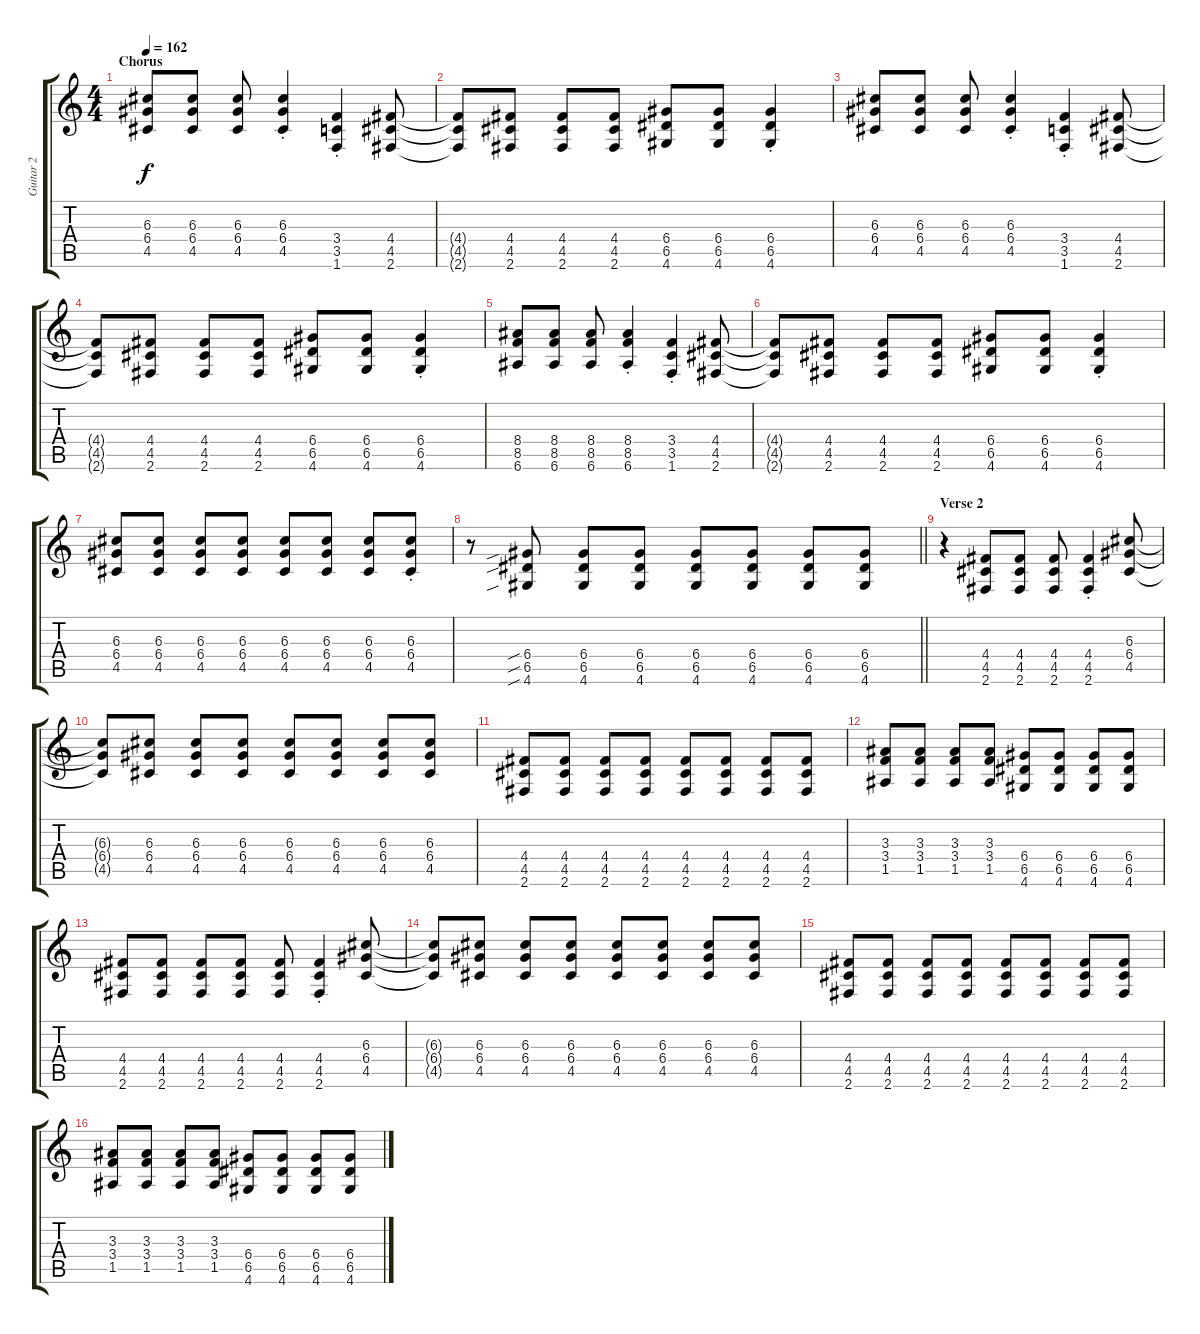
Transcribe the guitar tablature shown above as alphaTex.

\track ("Guitar 2" "Guitar 2") {instrument overdrivenguitar}
\staff {score tabs}
\tuning (E4 B3 G3 D3 A2 E2) {hide}
\ts (4 4)
\section ("" "Chorus")
\tempo 162
\clef g2
\ks c
(6.3 6.4 4.5).8{dy f} (6.3 6.4 4.5).8 (6.3 6.4 4.5).8 (6.3{st} 6.4{st} 4.5{st}).4 (3.4{st} 3.5{st} 1.6{st}).4 (4.4 4.5 2.6).8 |
(4.4{t} 4.5{t} 2.6{t}).8 (4.4 4.5 2.6).8 (4.4 4.5 2.6).8 (4.4 4.5 2.6).8 (6.4 6.5 4.6).8 (6.4 6.5 4.6).8 (6.4{st} 6.5{st} 4.6{st}).4 |
(6.3 6.4 4.5).8 (6.3 6.4 4.5).8 (6.3 6.4 4.5).8 (6.3{st} 6.4{st} 4.5{st}).4 (3.4{st} 3.5{st} 1.6{st}).4 (4.4 4.5 2.6).8 |
(4.4{t} 4.5{t} 2.6{t}).8 (4.4 4.5 2.6).8 (4.4 4.5 2.6).8 (4.4 4.5 2.6).8 (6.4 6.5 4.6).8 (6.4 6.5 4.6).8 (6.4{st} 6.5{st} 4.6{st}).4 |
(8.4 8.5 6.6).8 (8.4 8.5 6.6).8 (8.4 8.5 6.6).8 (8.4{st} 8.5{st} 6.6{st}).4 (3.4{st} 3.5{st} 1.6{st}).4 (4.4 4.5 2.6).8 |
(4.4{t} 4.5{t} 2.6{t}).8 (4.4 4.5 2.6).8 (4.4 4.5 2.6).8 (4.4 4.5 2.6).8 (6.4 6.5 4.6).8 (6.4 6.5 4.6).8 (6.4{st} 6.5{st} 4.6{st}).4 |
(6.3 6.4 4.5).8 (6.3 6.4 4.5).8 (6.3 6.4 4.5).8 (6.3 6.4 4.5).8 (6.3 6.4 4.5).8 (6.3 6.4 4.5).8 (6.3 6.4 4.5).8 (6.3{st} 6.4{st} 4.5{st}).8 |
\barLineRight lightlight
r.8 (6.4{sib} 6.5{sib} 4.6{sib}).8 (6.4 6.5 4.6).8 (6.4 6.5 4.6).8 (6.4 6.5 4.6).8 (6.4 6.5 4.6).8 (6.4 6.5 4.6).8 (6.4 6.5 4.6).8 |
\section ("" "Verse 2")
r.4 (4.4 4.5 2.6).8 (4.4 4.5 2.6).8 (4.4 4.5 2.6).8 (4.4{st} 4.5{st} 2.6{st}).4 (6.3 6.4 4.5).8 |
(6.3{t} 6.4{t} 4.5{t}).8 (6.3 6.4 4.5).8 (6.3 6.4 4.5).8 (6.3 6.4 4.5).8 (6.3 6.4 4.5).8 (6.3 6.4 4.5).8 (6.3 6.4 4.5).8 (6.3 6.4 4.5).8 |
(4.4 4.5 2.6).8 (4.4 4.5 2.6).8 (4.4 4.5 2.6).8 (4.4 4.5 2.6).8 (4.4 4.5 2.6).8 (4.4 4.5 2.6).8 (4.4 4.5 2.6).8 (4.4 4.5 2.6).8 |
(3.3 3.4 1.5).8 (3.3 3.4 1.5).8 (3.3 3.4 1.5).8 (3.3 3.4 1.5).8 (6.4 6.5 4.6).8 (6.4 6.5 4.6).8 (6.4 6.5 4.6).8 (6.4 6.5 4.6).8 |
(4.4 4.5 2.6).8 (4.4 4.5 2.6).8 (4.4 4.5 2.6).8 (4.4 4.5 2.6).8 (4.4 4.5 2.6).8 (4.4{st} 4.5{st} 2.6{st}).4 (6.3 6.4 4.5).8 |
(6.3{t} 6.4{t} 4.5{t}).8 (6.3 6.4 4.5).8 (6.3 6.4 4.5).8 (6.3 6.4 4.5).8 (6.3 6.4 4.5).8 (6.3 6.4 4.5).8 (6.3 6.4 4.5).8 (6.3 6.4 4.5).8 |
(4.4 4.5 2.6).8 (4.4 4.5 2.6).8 (4.4 4.5 2.6).8 (4.4 4.5 2.6).8 (4.4 4.5 2.6).8 (4.4 4.5 2.6).8 (4.4 4.5 2.6).8 (4.4 4.5 2.6).8 |
(3.3 3.4 1.5).8 (3.3 3.4 1.5).8 (3.3 3.4 1.5).8 (3.3 3.4 1.5).8 (6.4 6.5 4.6).8 (6.4 6.5 4.6).8 (6.4 6.5 4.6).8 (6.4 6.5 4.6).8
